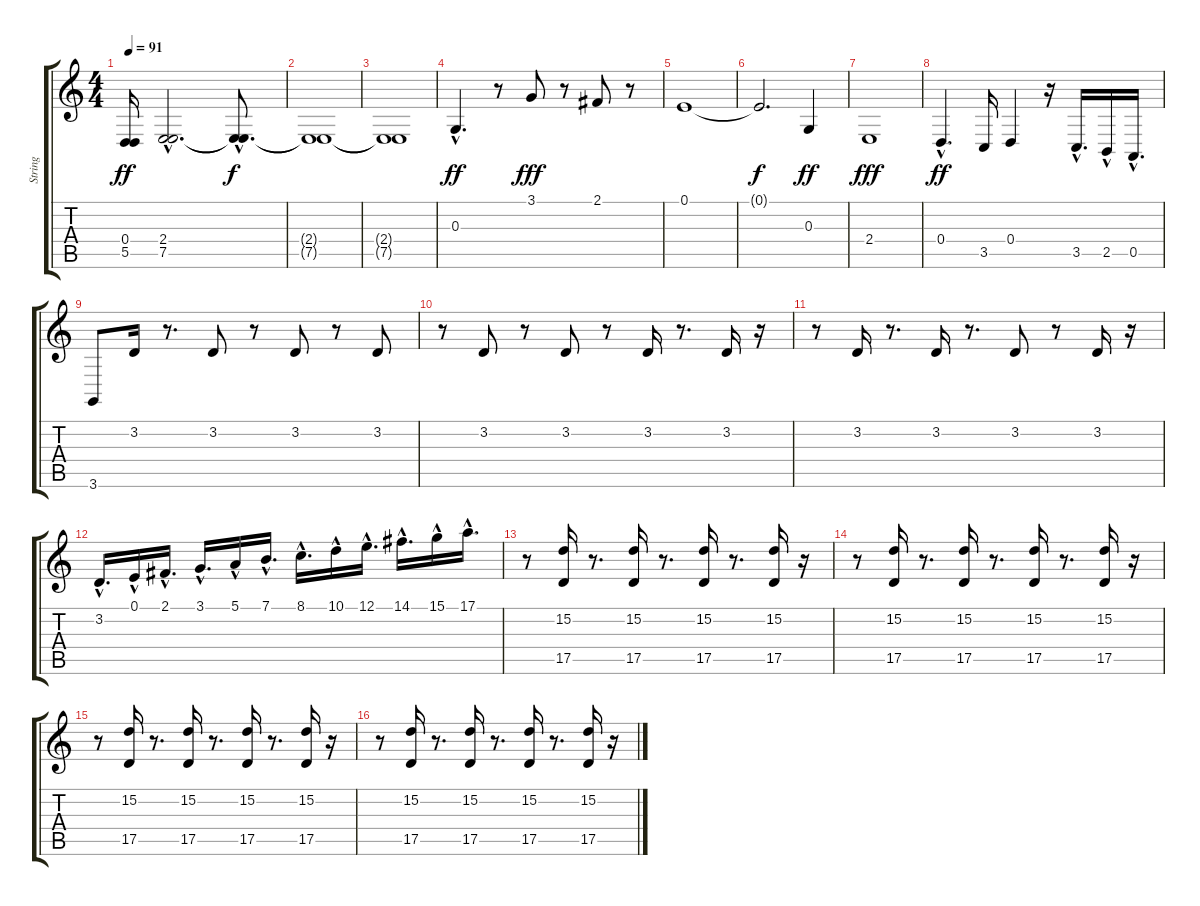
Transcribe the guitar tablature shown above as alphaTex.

\track ("String" "String") {instrument stringensemble1}
\staff {score tabs}
\tuning (E4 B3 G3 D3 A2 E2) {hide}
\ts (4 4)
\tempo 91
\clef g2
\ks c
(0.4 5.5).16{dy ff} (2.4{hac} 7.5{hac}).2{d} (2.4{hac t} 7.5{hac t}).8{d dy f} |
(2.4{t} 7.5{t}).1 |
(2.4{t} 7.5{t}).1 |
0.3{hac}.4{d dy ff} r.8 3.1.8{dy fff} r.8 2.1.8 r.8 |
0.1.1 |
0.1{t}.2{d dy f} 0.3.4{dy ff} |
2.4.1{dy fff} |
0.4{hac}.4{d dy ff} 3.5.16 0.4.4 r.16 3.5{hac}.16{d} 2.5{hac}.16 0.5{hac}.16{d} |
3.6.8 3.2.16 r.8{d} 3.2.8 r.8 3.2.8 r.8 3.2.8 |
r.8 3.2.8 r.8 3.2.8 r.8 3.2.16 r.8{d} 3.2.16 r.16 |
r.8 3.2.16 r.8{d} 3.2.16 r.8{d} 3.2.8 r.8 3.2.16 r.16 |
3.2{hac}.16{d} 0.1{hac}.16 2.1{hac}.16{d} 3.1{hac}.16{d} 5.1{hac}.16 7.1{hac}.16{d} 8.1{hac}.16{d} 10.1{hac}.16 12.1{hac}.16{d} 14.1{hac}.16{d} 15.1{hac}.16 17.1{hac}.16{d} |
r.8 (15.2 17.5).16 r.8{d} (15.2 17.5).16 r.8{d} (15.2 17.5).16 r.8{d} (15.2 17.5).16 r.16 |
r.8 (15.2 17.5).16 r.8{d} (15.2 17.5).16 r.8{d} (15.2 17.5).16 r.8{d} (15.2 17.5).16 r.16 |
r.8 (15.2 17.5).16 r.8{d} (15.2 17.5).16 r.8{d} (15.2 17.5).16 r.8{d} (15.2 17.5).16 r.16 |
r.8 (15.2 17.5).16 r.8{d} (15.2 17.5).16 r.8{d} (15.2 17.5).16 r.8{d} (15.2 17.5).16 r.16
